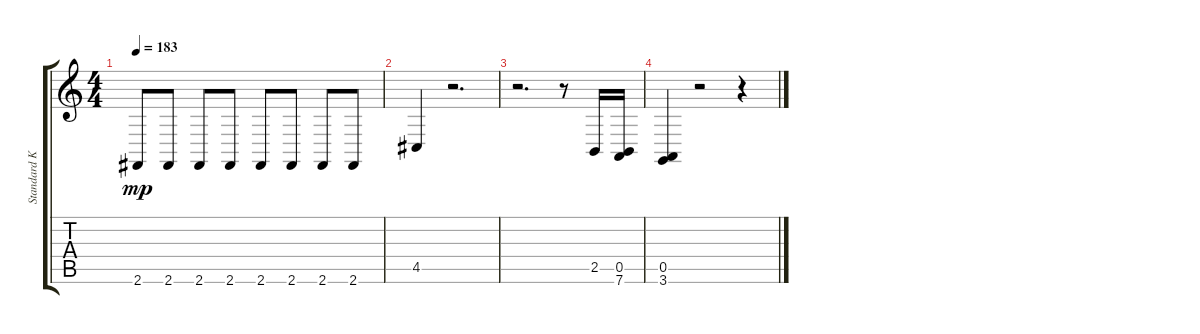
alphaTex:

\track ("Standard Kit" "Standard K") {instrument acousticgrandpiano}
\staff {score tabs}
\tuning (E4 B3 G3 D3 A2 E2) {hide}
\ts (4 4)
\tempo 183
\clef g2
\ks c
2.6.8{dy mp} 2.6.8 2.6.8 2.6.8 2.6.8 2.6.8 2.6.8 2.6.8 |
4.5.4 r.2{d} |
r.2{d} r.8 2.5.16 (0.5 7.6).16 |
(0.5 3.6).4 r.2 r.4
